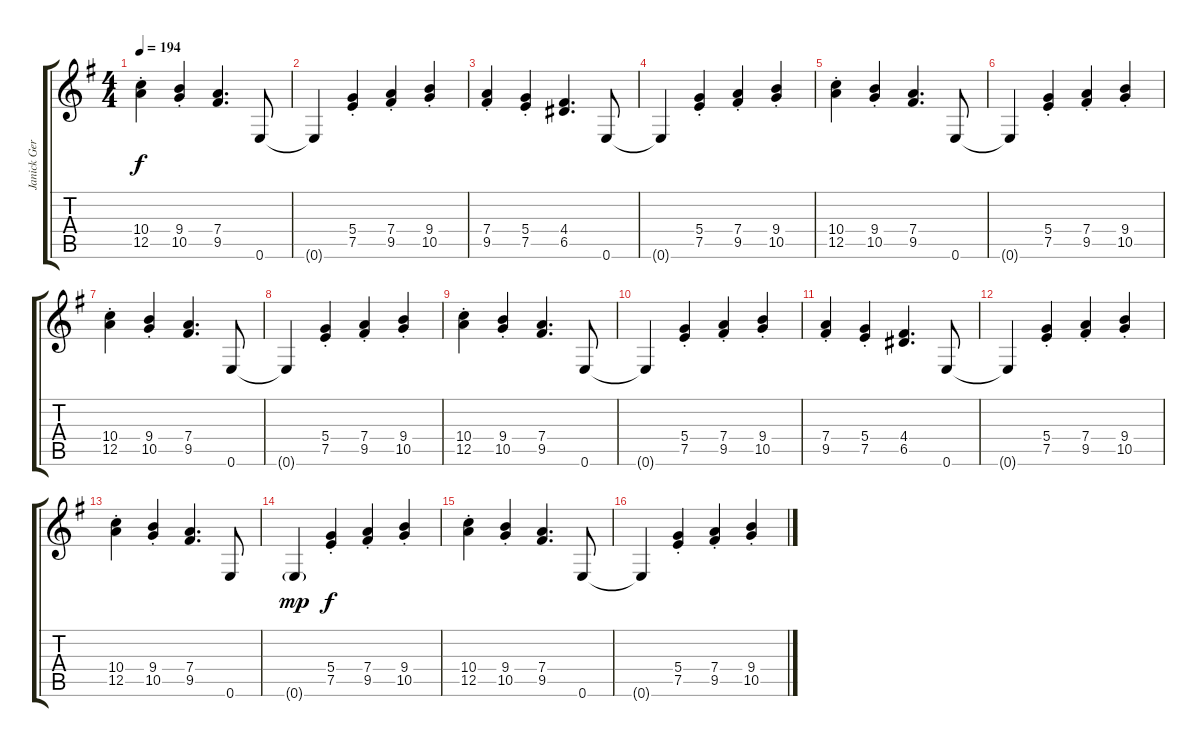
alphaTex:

\track ("Janick Gers" "Janick Ger") {instrument acousticguitarnylon}
\staff {score tabs}
\tuning (E4 B3 G3 D3 A2 E2) {hide}
\ts (4 4)
\tempo 194
\clef g2
\ks g
(10.4{st} 12.5{st}).4{dy f} (9.4{st} 10.5{st}).4 (7.4 9.5).4{d} 0.6.8 |
0.6{t}.4 (5.4{st} 7.5{st}).4 (7.4{st} 9.5{st}).4 (9.4{st} 10.5{st}).4 |
(7.4{st} 9.5{st}).4 (5.4{st} 7.5{st}).4 (4.4 6.5).4{d} 0.6.8 |
0.6{t}.4 (5.4{st} 7.5{st}).4 (7.4{st} 9.5{st}).4 (9.4{st} 10.5{st}).4 |
(10.4{st} 12.5{st}).4 (9.4{st} 10.5{st}).4 (7.4 9.5).4{d} 0.6.8 |
0.6{t}.4 (5.4{st} 7.5{st}).4 (7.4{st} 9.5{st}).4 (9.4{st} 10.5{st}).4 |
(10.4{st} 12.5{st}).4 (9.4{st} 10.5{st}).4 (7.4 9.5).4{d} 0.6.8 |
0.6{t}.4 (5.4{st} 7.5{st}).4 (7.4{st} 9.5{st}).4 (9.4{st} 10.5{st}).4 |
(10.4{st} 12.5{st}).4 (9.4{st} 10.5{st}).4 (7.4 9.5).4{d} 0.6.8 |
0.6{t}.4 (5.4{st} 7.5{st}).4 (7.4{st} 9.5{st}).4 (9.4{st} 10.5{st}).4 |
(7.4{st} 9.5{st}).4 (5.4{st} 7.5{st}).4 (4.4 6.5).4{d} 0.6.8 |
0.6{t}.4 (5.4{st} 7.5{st}).4 (7.4{st} 9.5{st}).4 (9.4{st} 10.5{st}).4 |
(10.4{st} 12.5{st}).4 (9.4{st} 10.5{st}).4 (7.4 9.5).4{d} 0.6.8 |
0.6{g}.4{dy mp} (5.4{st} 7.5{st}).4{dy f} (7.4{st} 9.5{st}).4 (9.4{st} 10.5{st}).4 |
(10.4{st} 12.5{st}).4 (9.4{st} 10.5{st}).4 (7.4 9.5).4{d} 0.6.8 |
0.6{t}.4 (5.4{st} 7.5{st}).4 (7.4{st} 9.5{st}).4 (9.4{st} 10.5{st}).4
